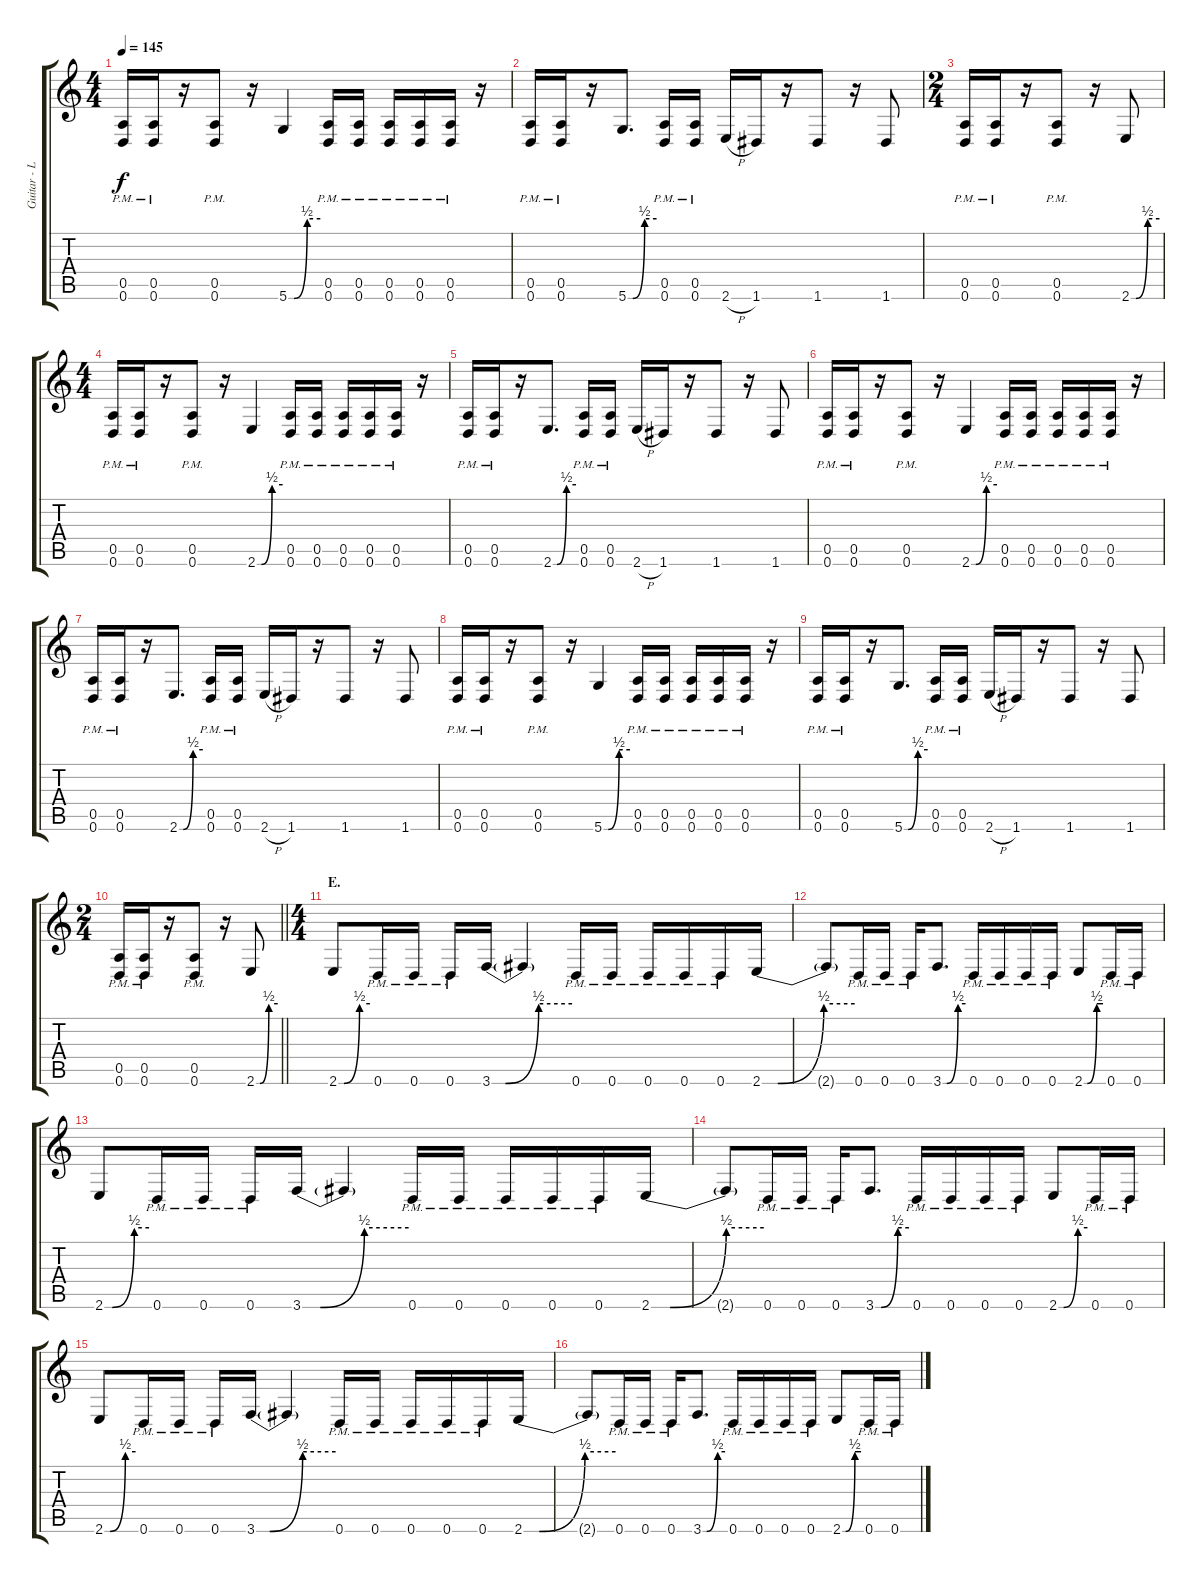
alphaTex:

\track ("Guitar - Left" "Guitar - L") {instrument distortionguitar}
\staff {score tabs}
\tuning (E4 B3 G3 D3 A2 D2) {hide}
\ts (4 4)
\tempo 145
\clef g2
\ks c
(0.5{pm} 0.6{pm}).16{dy f} (0.5{pm} 0.6{pm}).16 r.16 (0.5{pm} 0.6{pm}).8 r.16 5.6{be (custom 0 0 10 0 35 2 60 2)}.4 (0.5{pm} 0.6{pm}).16 (0.5{pm} 0.6{pm}).16 (0.5{pm} 0.6{pm}).16 (0.5{pm} 0.6{pm}).16 (0.5{pm} 0.6{pm}).16 r.16 |
(0.5{pm} 0.6{pm}).16 (0.5{pm} 0.6{pm}).16 r.16 5.6{be (custom 0 0 10 0 35 2 60 2)}.8{d} (0.5{pm} 0.6{pm}).16 (0.5{pm} 0.6{pm}).16 2.6{h}.16 1.6.16 r.16 1.6.8 r.16 1.6.8 |
\ts (2 4)
(0.5{pm} 0.6{pm}).16 (0.5{pm} 0.6{pm}).16 r.16 (0.5{pm} 0.6{pm}).8 r.16 2.6{be (custom 0 0 10 0 35 2 60 2)}.8 |
\ts (4 4)
(0.5{pm} 0.6{pm}).16 (0.5{pm} 0.6{pm}).16 r.16 (0.5{pm} 0.6{pm}).8 r.16 2.6{be (custom 0 0 10 0 35 2 60 2)}.4 (0.5{pm} 0.6{pm}).16 (0.5{pm} 0.6{pm}).16 (0.5{pm} 0.6{pm}).16 (0.5{pm} 0.6{pm}).16 (0.5{pm} 0.6{pm}).16 r.16 |
(0.5{pm} 0.6{pm}).16 (0.5{pm} 0.6{pm}).16 r.16 2.6{be (custom 0 0 10 0 35 2 60 2)}.8{d} (0.5{pm} 0.6{pm}).16 (0.5{pm} 0.6{pm}).16 2.6{h}.16 1.6.16 r.16 1.6.8 r.16 1.6.8 |
(0.5{pm} 0.6{pm}).16 (0.5{pm} 0.6{pm}).16 r.16 (0.5{pm} 0.6{pm}).8 r.16 2.6{be (custom 0 0 10 0 35 2 60 2)}.4 (0.5{pm} 0.6{pm}).16 (0.5{pm} 0.6{pm}).16 (0.5{pm} 0.6{pm}).16 (0.5{pm} 0.6{pm}).16 (0.5{pm} 0.6{pm}).16 r.16 |
(0.5{pm} 0.6{pm}).16 (0.5{pm} 0.6{pm}).16 r.16 2.6{be (custom 0 0 10 0 35 2 60 2)}.8{d} (0.5{pm} 0.6{pm}).16 (0.5{pm} 0.6{pm}).16 2.6{h}.16 1.6.16 r.16 1.6.8 r.16 1.6.8 |
(0.5{pm} 0.6{pm}).16 (0.5{pm} 0.6{pm}).16 r.16 (0.5{pm} 0.6{pm}).8 r.16 5.6{be (custom 0 0 10 0 35 2 60 2)}.4 (0.5{pm} 0.6{pm}).16 (0.5{pm} 0.6{pm}).16 (0.5{pm} 0.6{pm}).16 (0.5{pm} 0.6{pm}).16 (0.5{pm} 0.6{pm}).16 r.16 |
(0.5{pm} 0.6{pm}).16 (0.5{pm} 0.6{pm}).16 r.16 5.6{be (custom 0 0 10 0 35 2 60 2)}.8{d} (0.5{pm} 0.6{pm}).16 (0.5{pm} 0.6{pm}).16 2.6{h}.16 1.6.16 r.16 1.6.8 r.16 1.6.8 |
\ts (2 4)
\barLineRight lightlight
(0.5{pm} 0.6{pm}).16 (0.5{pm} 0.6{pm}).16 r.16 (0.5{pm} 0.6{pm}).8 r.16 2.6{be (custom 0 0 10 0 35 2 60 2)}.8 |
\ts (4 4)
\section ("" "E.")
2.6{be (custom 0 0 10 0 40 2 60 2)}.8 0.6{pm}.16 0.6{pm}.16 0.6{pm}.16 3.6{be (custom 0 0 10 0 35 2 60 2)}.16 3.6{t}.4 0.6{pm}.16 0.6{pm}.16 0.6{pm}.16 0.6{pm}.16 0.6{pm}.16 2.6{be (custom 0 0 10 0 40 2 60 2)}.16 |
2.6{t}.8 0.6{pm}.16 0.6{pm}.16 0.6{pm}.16 3.6{be (custom 0 0 10 0 40 2 60 2)}.8{d} 0.6{pm}.16 0.6{pm}.16 0.6{pm}.16 0.6{pm}.16 2.6{be (custom 0 0 10 0 40 2 60 2)}.8 0.6{pm}.16 0.6{pm}.16 |
2.6{be (custom 0 0 10 0 40 2 60 2)}.8 0.6{pm}.16 0.6{pm}.16 0.6{pm}.16 3.6{be (custom 0 0 10 0 35 2 60 2)}.16 3.6{t}.4 0.6{pm}.16 0.6{pm}.16 0.6{pm}.16 0.6{pm}.16 0.6{pm}.16 2.6{be (custom 0 0 10 0 40 2 60 2)}.16 |
2.6{t}.8 0.6{pm}.16 0.6{pm}.16 0.6{pm}.16 3.6{be (custom 0 0 10 0 40 2 60 2)}.8{d} 0.6{pm}.16 0.6{pm}.16 0.6{pm}.16 0.6{pm}.16 2.6{be (custom 0 0 10 0 40 2 60 2)}.8 0.6{pm}.16 0.6{pm}.16 |
2.6{be (custom 0 0 10 0 40 2 60 2)}.8 0.6{pm}.16 0.6{pm}.16 0.6{pm}.16 3.6{be (custom 0 0 10 0 35 2 60 2)}.16 3.6{t}.4 0.6{pm}.16 0.6{pm}.16 0.6{pm}.16 0.6{pm}.16 0.6{pm}.16 2.6{be (custom 0 0 10 0 40 2 60 2)}.16 |
2.6{t}.8 0.6{pm}.16 0.6{pm}.16 0.6{pm}.16 3.6{be (custom 0 0 10 0 40 2 60 2)}.8{d} 0.6{pm}.16 0.6{pm}.16 0.6{pm}.16 0.6{pm}.16 2.6{be (custom 0 0 10 0 40 2 60 2)}.8 0.6{pm}.16 0.6{pm}.16
